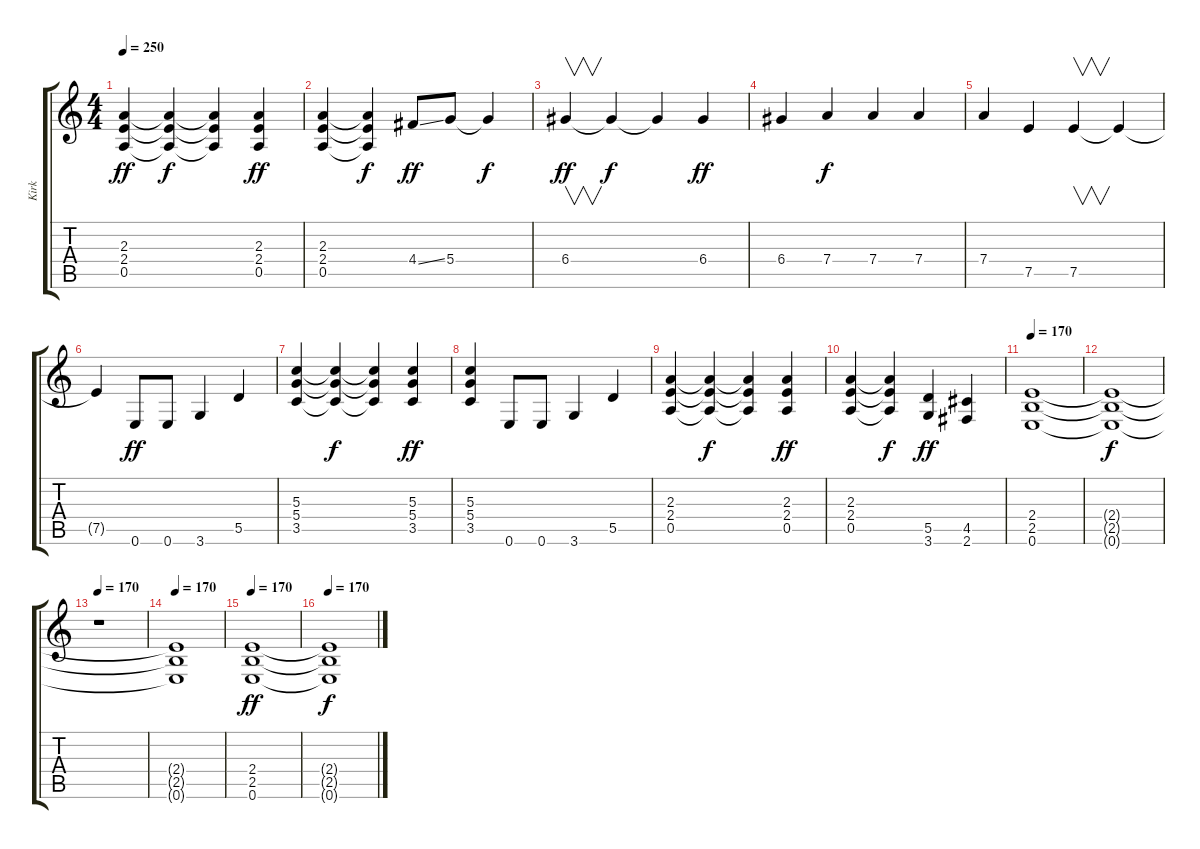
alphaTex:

\track ("Kirk" "Kirk") {instrument distortionguitar}
\staff {score tabs}
\tuning (E4 B3 G3 D3 A2 E2) {hide}
\ts (4 4)
\tempo 250
\clef g2
\ks c
(2.3 2.4 0.5).4{dy ff} (2.3{t} 2.4{t} 0.5{t}).4{dy f} (2.3{t} 2.4{t} 0.5{t}).4 (2.3 2.4 0.5).4{dy ff} |
(2.3 2.4 0.5).4 (2.3{t} 2.4{t} 0.5{t}).4{dy f} 4.4{ss}.8{dy ff} 5.4.8 5.4{t}.4{dy f} |
6.4.4{v dy ff} 6.4{t}.4{dy f} 6.4{t}.4 6.4.4{dy ff} |
6.4.4 7.4.4{dy f} 7.4.4 7.4.4 |
7.4.4 7.5.4 7.5.4{v} 7.5{t}.4 |
7.5{t}.4 0.6.8{dy ff} 0.6.8 3.6.4 5.5.4 |
(5.3 5.4 3.5).4 (5.3{t} 5.4{t} 3.5{t}).4{dy f} (5.3{t} 5.4{t} 3.5{t}).4 (5.3 5.4 3.5).4{dy ff} |
(5.3 5.4 3.5).4 0.6.8 0.6.8 3.6.4 5.5.4 |
(2.3 2.4 0.5).4 (2.3{t} 2.4{t} 0.5{t}).4{dy f} (2.3{t} 2.4{t} 0.5{t}).4 (2.3 2.4 0.5).4{dy ff} |
(2.3 2.4 0.5).4 (2.3{t} 2.4{t} 0.5{t}).4{dy f} (5.5 3.6).4{dy ff} (4.5 2.6).4 |
\tempo 170
(2.4 2.5 0.6).1{volume 13} |
(2.4{t} 2.5{t} 0.6{t}).1{dy f volume 8} |
\tempo 170
r.1 |
\tempo 170
(2.4{t} 2.5{t} 0.6{t}).1 |
\tempo 170
(2.4 2.5 0.6).1{dy ff volume 13} |
\tempo 170
(2.4{t} 2.5{t} 0.6{t}).1{dy f volume 12}
